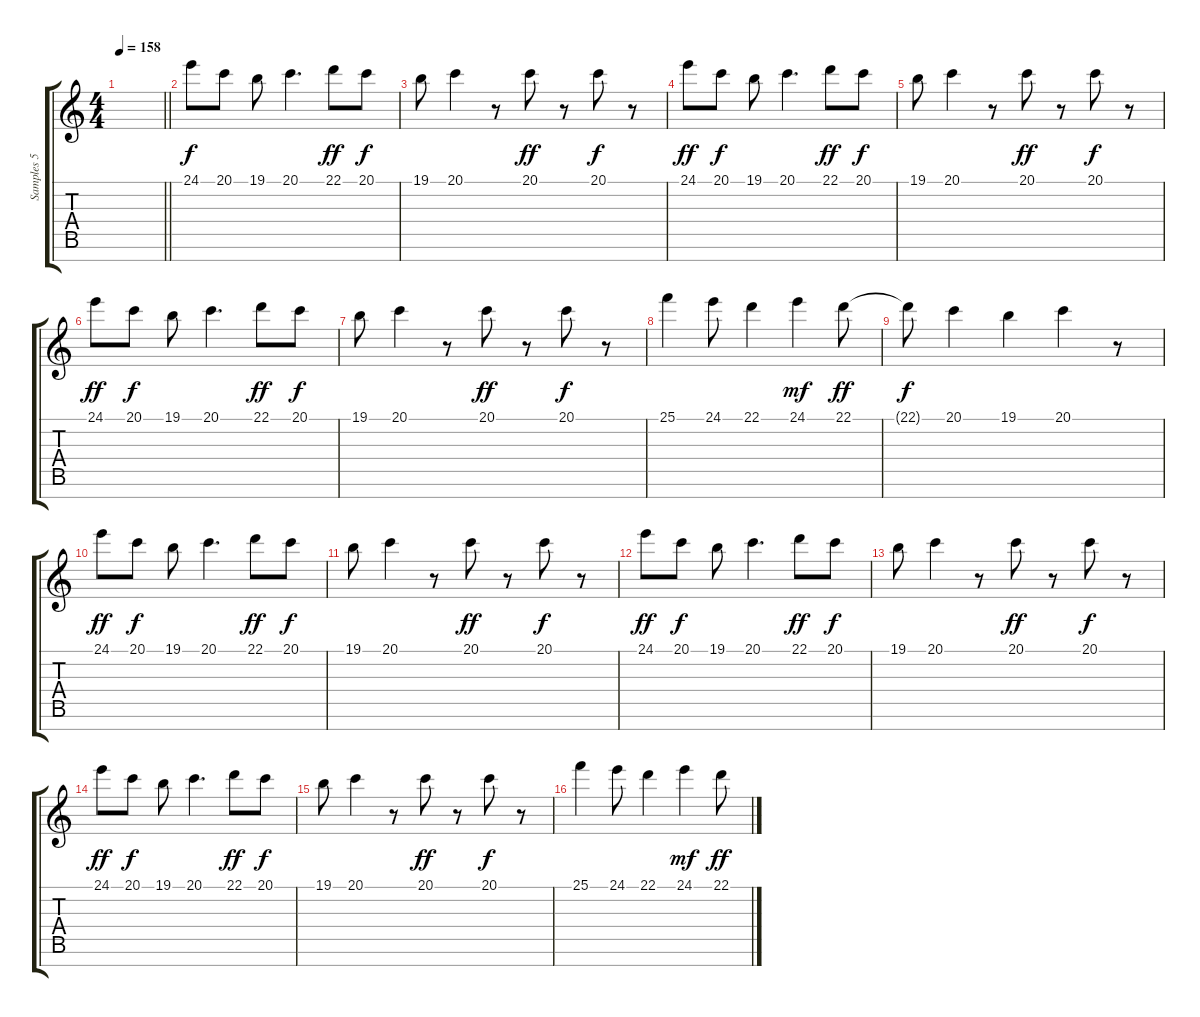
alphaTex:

\track ("Samples 5" "Samples 5") {instrument vibraphone}
\staff {score tabs}
\tuning (E4 B3 G3 D3 A2 E2 B1) {hide}
\ts (4 4)
\tempo 158
\clef g2
\barLineRight lightlight
\ks c
|
\section ("" " ")
24.1.8 20.1.8{dy f} 19.1.8 20.1.4{d} 22.1.8{dy ff} 20.1.8{dy f} |
19.1.8 20.1.4 r.8 20.1.8{dy ff} r.8 20.1.8{dy f} r.8 |
24.1.8{dy ff} 20.1.8{dy f} 19.1.8 20.1.4{d} 22.1.8{dy ff} 20.1.8{dy f} |
19.1.8 20.1.4 r.8 20.1.8{dy ff} r.8 20.1.8{dy f} r.8 |
24.1.8{dy ff} 20.1.8{dy f} 19.1.8 20.1.4{d} 22.1.8{dy ff} 20.1.8{dy f} |
19.1.8 20.1.4 r.8 20.1.8{dy ff} r.8 20.1.8{dy f} r.8 |
25.1.4 24.1.8 22.1.4 24.1.4{dy mf} 22.1.8{dy ff} |
22.1{t}.8{dy f} 20.1.4 19.1.4 20.1.4 r.8 |
24.1.8{dy ff} 20.1.8{dy f} 19.1.8 20.1.4{d} 22.1.8{dy ff} 20.1.8{dy f} |
19.1.8 20.1.4 r.8 20.1.8{dy ff} r.8 20.1.8{dy f} r.8 |
24.1.8{dy ff} 20.1.8{dy f} 19.1.8 20.1.4{d} 22.1.8{dy ff} 20.1.8{dy f} |
19.1.8 20.1.4 r.8 20.1.8{dy ff} r.8 20.1.8{dy f} r.8 |
24.1.8{dy ff} 20.1.8{dy f} 19.1.8 20.1.4{d} 22.1.8{dy ff} 20.1.8{dy f} |
19.1.8 20.1.4 r.8 20.1.8{dy ff} r.8 20.1.8{dy f} r.8 |
25.1.4 24.1.8 22.1.4 24.1.4{dy mf} 22.1.8{dy ff}
